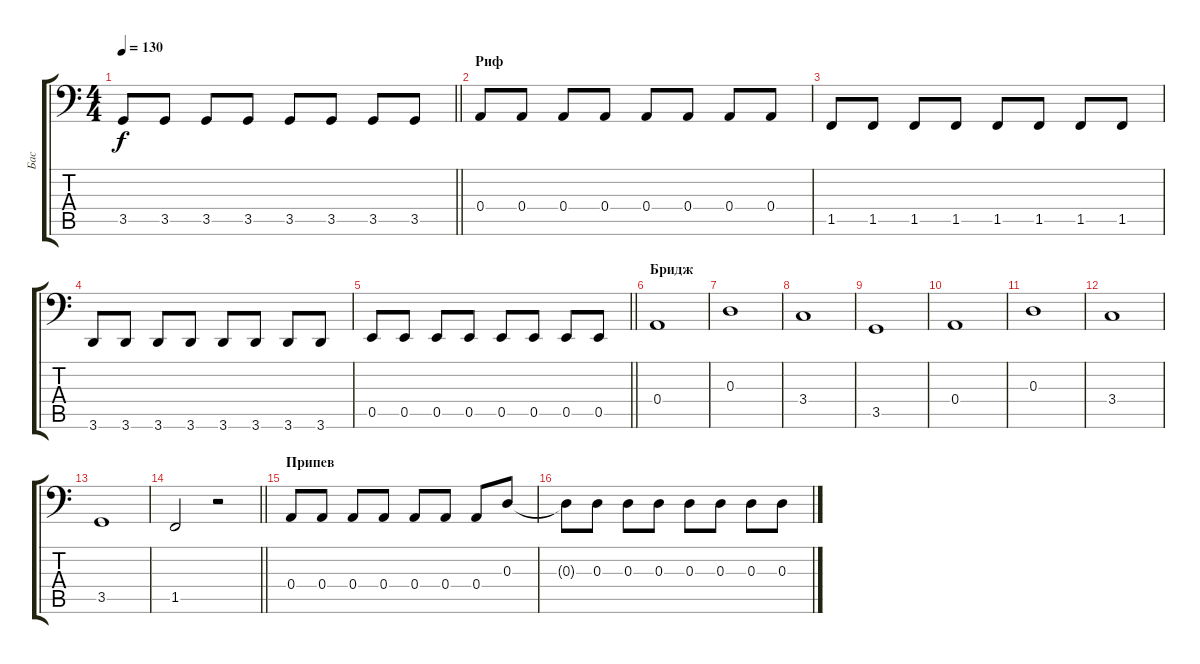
\track ("Бас" "Бас") {instrument electricbasspick}
\staff {score tabs}
\tuning (C3 G2 D2 A1 E1 B0) {hide}
\ts (4 4)
\tempo 130
\clef f4
\barLineRight lightlight
\ks c
3.5.8{dy f} 3.5.8 3.5.8 3.5.8 3.5.8 3.5.8 3.5.8 3.5.8 |
\section ("" "Риф")
0.4.8 0.4.8 0.4.8 0.4.8 0.4.8 0.4.8 0.4.8 0.4.8 |
1.5.8 1.5.8 1.5.8 1.5.8 1.5.8 1.5.8 1.5.8 1.5.8 |
3.6.8 3.6.8 3.6.8 3.6.8 3.6.8 3.6.8 3.6.8 3.6.8 |
\barLineRight lightlight
0.5.8 0.5.8 0.5.8 0.5.8 0.5.8 0.5.8 0.5.8 0.5.8 |
\section ("" "Бридж")
0.4.1 |
0.3.1 |
3.4.1 |
3.5.1 |
0.4.1 |
0.3.1 |
3.4.1 |
3.5.1 |
\barLineRight lightlight
1.5.2 r.2 |
\section ("" "Припев")
0.4.8 0.4.8 0.4.8 0.4.8 0.4.8 0.4.8 0.4.8 0.3.8 |
0.3{t}.8 0.3.8 0.3.8 0.3.8 0.3.8 0.3.8 0.3.8 0.3.8
